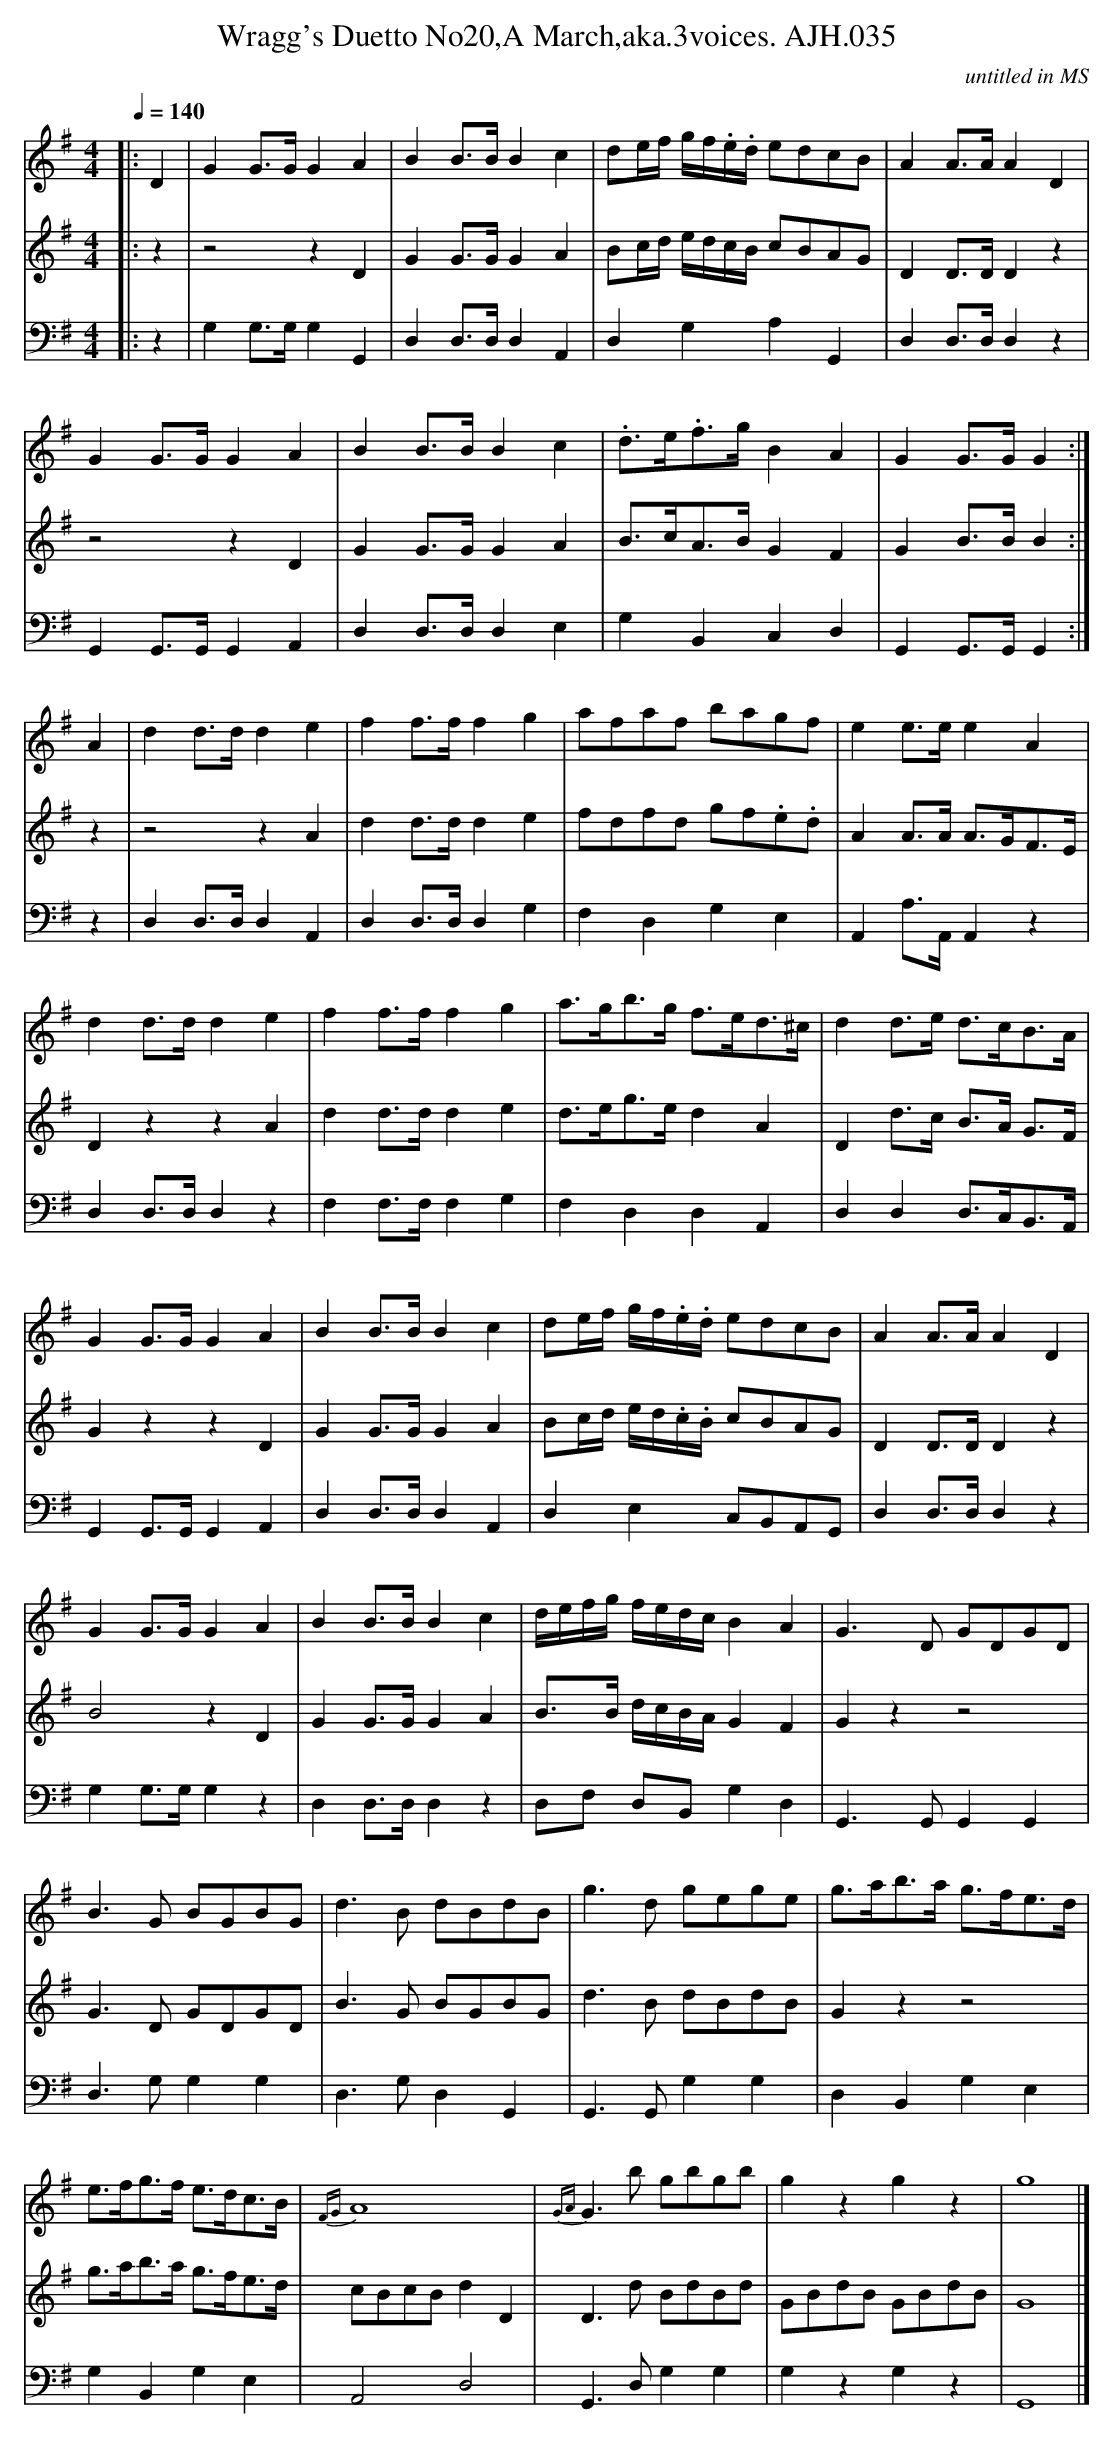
X:1
T: Wragg's Duetto No20,A March,aka.3voices. AJH.035
M:4/4
L:1/8
Q:1/4=140
C:untitled in MS
V:1
V:2
V:3 clef=bass
K:G
[V:1] |:D2| G2G>GG2A2 | B2B>BB2c2 | de/f/ g/f/.e/.d/ edcB | A2A>AA2D2 |
[V:2] |:z2| z4z2D2 | G2G>GG2A2 | Bc/d/ e/d/c/B/ cBAG | D2D>DD2z2 |
[V:3] |:z2| G,2G,>G,G,2G,,2 | D,2D,>D,D,2A,,2 | D,2G,2A,2G,,2 | D,2D,>D,D,2z2 |
[V:1] G2G>GG2A2 | B2B>BB2c2 | .d>e.f>g B2A2 | G2G>GG2 :|
[V:2] z4z2D2 | G2G>GG2A2 | B>cA>BG2F2 | G2B>BB2 :|
[V:3] G,,2G,,>G,,G,,2A,,2 | D,2D,>D,D,2E,2 | G,2B,,2C,2D,2 | G,,2G,,>G,,G,,2 :|
[V:1] A2| d2d>dd2e2 | f2f>ff2g2 | afaf bagf | e2e>ee2A2 |
[V:2] z2| z4z2A2 | d2d>dd2e2 | fdfd gf.e.d | A2A>A A>GF>E |
[V:3] z2| D,2D,>D,D,2A,,2 | D,2D,>D,D,2G,2 | F,2D,2G,2E,2 | A,,2A,>A,,A,,2z2 |
[V:1] d2d>dd2e2 | f2f>ff2g2 | a>gb>g f>ed>^c | d2d>e d>cB>A |
[V:2] D2z2z2A2 | d2d>dd2e2 | d>eg>e d2A2 | D2d>c B>A G>F |
[V:3] D,2D,>D,D,2z2 | F,2F,>F,F,2G,2 | F,2D,2D,2A,,2 | D,2D,2D,>C,B,,>A,, |
[V:1] G2G>GG2A2 | B2B>BB2c2 | de/f/ g/f/.e/.d/ edcB | A2A>AA2D2 |
[V:2] G2z2z2D2 | G2G>GG2A2 | Bc/d/ e/d/.c/.B/ cBAG | D2D>DD2z2 |
[V:3] G,,2G,,>G,,G,,2A,,2 | D,2D,>D,D,2A,,2 | D,2E,2 C,B,,A,,G,, | D,2D,>D,D,2z2 |
[V:1] G2G>GG2A2 | B2B>BB2c2 | d/e/f/g/ f/e/d/c/B2A2 | G3D GDGD |
[V:2] B4z2D2 | G2G>GG2A2 | B>B d/c/B/A/ G2F2 | G2z2z4 |
[V:3] G,2G,>G,G,2z2 | D,2D,>D,D,2z2 | D,F, D,B,,G,2D,2 | G,,3G,,G,,2G,,2 |
[V:1] B3G BGBG | d3B dBdB | g3d gege | g>ab>a g>fe>d |
[V:2] G3D GDGD | B3G BGBG | d3B dBdB | G2z2z4 |
[V:3] D,3G,G,2G,2 | D,3G,D,2G,,2 | G,,3G,,G,2G,2 | D,2B,,2G,2E,2 |
[V:1] e>fg>f e>dc>B | {FG}A8 | {GA}G3b gbgb | g2z2g2z2 | g8|]
[V:2] g>ab>a g>fe>d | cBcB d2D2 | D3d BdBd | GBdB GBdB | G8|]
[V:3] G,2B,,2G,2E,2 | A,,4D,4 | G,,3D,G,2G,2 | G,2z2G,2z2 | G,,8|]
